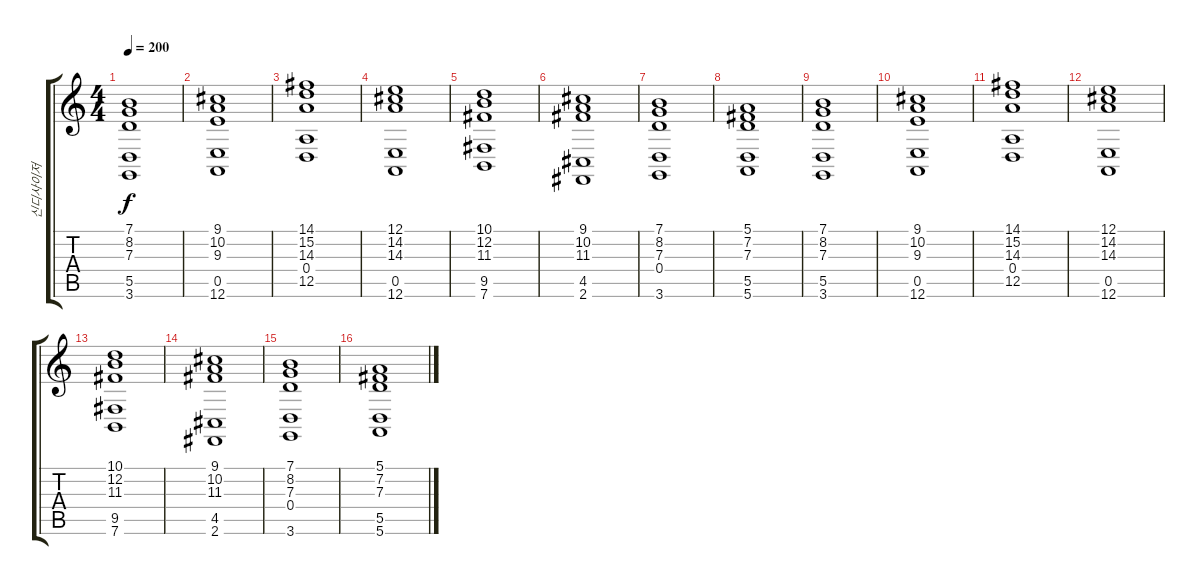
\track ("신디사이저" "신디사이저") {instrument stringensemble1}
\staff {score tabs}
\tuning (E4 B3 G3 D3 A2 E2) {hide}
\ts (4 4)
\tempo 200
\clef g2
\ks c
(7.1 8.2 7.3 5.5 3.6).1{dy f} |
(9.1 10.2 9.3 0.5 12.6).1 |
(14.1 15.2 14.3 0.4 12.5).1{volume 11} |
(12.1 14.2 14.3 0.5 12.6).1 |
(10.1 12.2 11.3 9.5 7.6).1 |
(9.1 10.2 11.3 4.5 2.6).1 |
(7.1 8.2 7.3 0.4 3.6).1 |
(5.1 7.2 7.3 5.5 5.6).1 |
(7.1 8.2 7.3 5.5 3.6).1 |
(9.1 10.2 9.3 0.5 12.6).1 |
(14.1 15.2 14.3 0.4 12.5).1 |
(12.1 14.2 14.3 0.5 12.6).1 |
(10.1 12.2 11.3 9.5 7.6).1 |
(9.1 10.2 11.3 4.5 2.6).1 |
(7.1 8.2 7.3 0.4 3.6).1 |
(5.1 7.2 7.3 5.5 5.6).1
